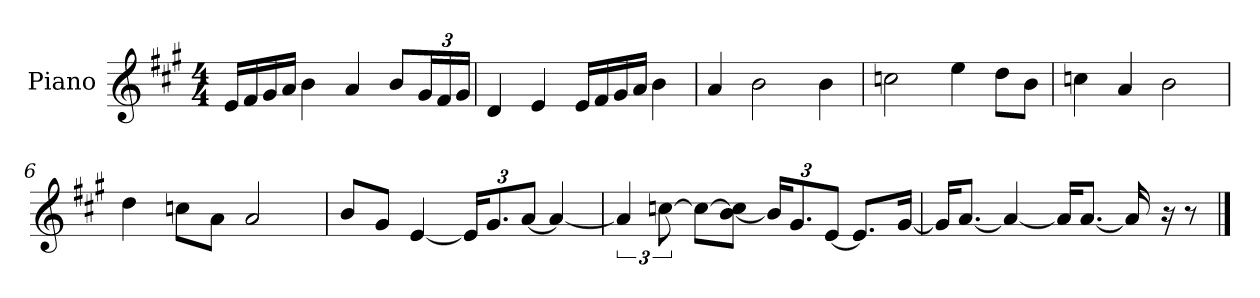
**kern
*part1
*staff1
*I"Piano
*I'P-no
*clefG2
*k[f#c#g#]
*M4/4
*MM90
=1
16e/LL
16f#/
16g#/
16a/JJ
4b\
4a/
8b/L
*Xbrackettup
24g#/L
24f#/
24g#/JJ
=2
4d/
4e/
16e/LL
16f#/
16g#/
16a/JJ
4b\
=3
4a/
2b\
4b\
=4
2ccn\
4ee\
8dd\L
8b\J
=5
4ccn\
4a/
2b\
=6
4dd\
8ccn\L
8a\J
2a/
!!LO:LB:g=z
=7
8b/L
8g#/J
[4e/
24e/KL]
12.g#/
[12a/J
4a/_
=8
*brackettup
6a/]
[12ccn\
8cc\L_
[8b\ 8cc\]J
*Xbrackettup
24b/KL]
12.g#/
[12e/J
8.e/L]
[16g#/Jk
=9
16g#/KL]
[8.a/J
4a/_
16a/KL]
[8.a/J
16a/]
16r
8r
==
*-
